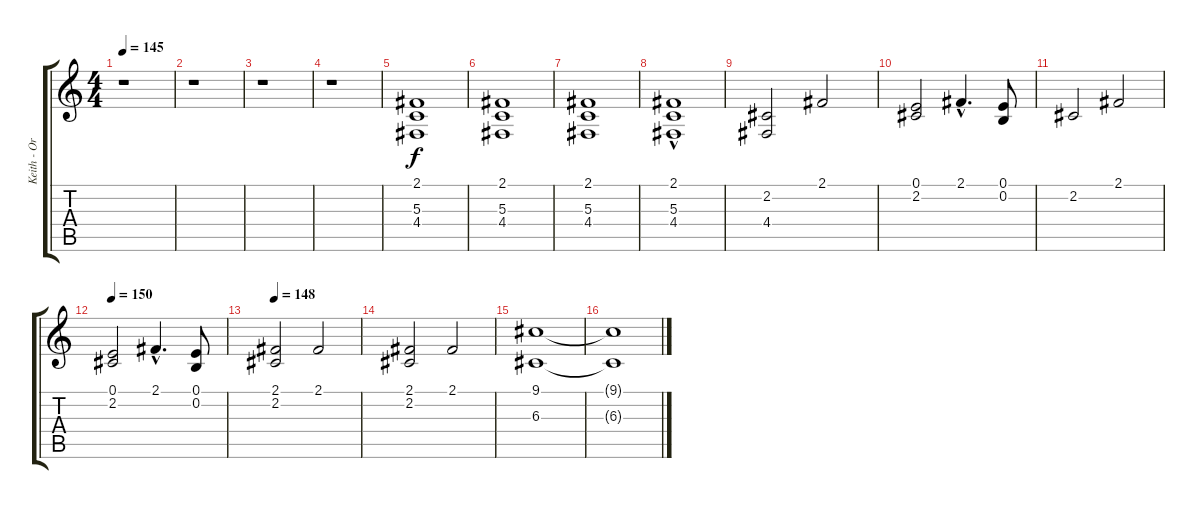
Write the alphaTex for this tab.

\track ("Keith - Organ LH" "Keith - Or") {instrument rockorgan}
\staff {score tabs}
\tuning (E4 B3 G3 D3 A2 E2) {hide}
\ts (4 4)
\tempo 145
\clef g2
\ks c
r.1{dy f instrument rockorgan} |
r.1 |
r.1 |
r.1 |
(2.1 5.3 4.4).1{volume 12} |
(2.1 5.3 4.4).1 |
(2.1 5.3 4.4).1 |
(2.1{hac} 5.3 4.4).1 |
(2.2 4.4).2 2.1.2 |
(0.1 2.2).2 2.1{hac}.4{d} (0.1 0.2).8 |
2.2.2 2.1.2 |
\tempo 150
(0.1 2.2).2 2.1{hac}.4{d} (0.1 0.2).8 |
\tempo 148
(2.1 2.2).2 2.1.2 |
(2.1 2.2).2 2.1.2 |
(9.1 6.3).1 |
(9.1{t} 6.3{t}).1
